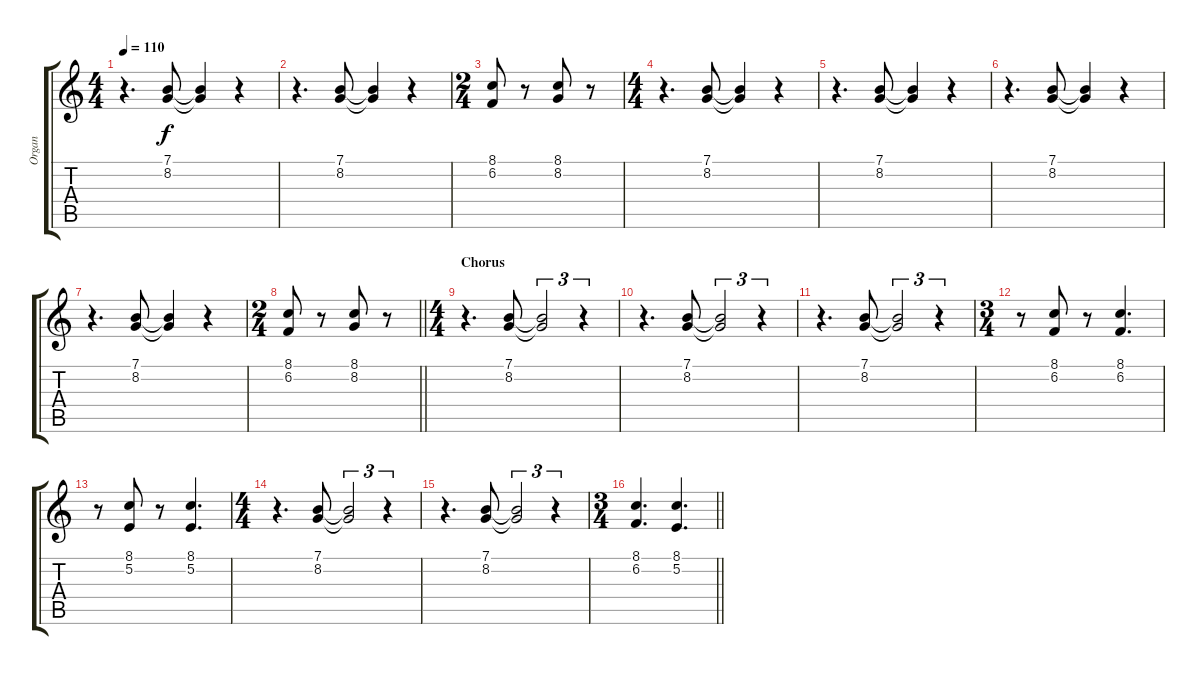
\track ("Organ" "Organ") {instrument drawbarorgan}
\staff {score tabs}
\tuning (E4 B3 G3 D3 A2 E2) {hide}
\ts (4 4)
\tempo 110
\clef g2
\ks c
r.4{d dy f} (7.1 8.2).8 (7.1{t} 8.2{t}).4 r.4 |
r.4{d} (7.1 8.2).8 (7.1{t} 8.2{t}).4 r.4 |
\ts (2 4)
(8.1 6.2).8 r.8 (8.1 8.2).8 r.8 |
\ts (4 4)
r.4{d} (7.1 8.2).8 (7.1{t} 8.2{t}).4 r.4 |
r.4{d} (7.1 8.2).8 (7.1{t} 8.2{t}).4 r.4 |
r.4{d} (7.1 8.2).8 (7.1{t} 8.2{t}).4 r.4 |
r.4{d} (7.1 8.2).8 (7.1{t} 8.2{t}).4 r.4 |
\ts (2 4)
\barLineRight lightlight
(8.1 6.2).8 r.8 (8.1 8.2).8 r.8 |
\ts (4 4)
\section ("" "Chorus")
r.4{d} (7.1 8.2).8 (7.1{t} 8.2{t}).2{tu (3 2)} r.4{tu (3 2)} |
r.4{d} (7.1 8.2).8 (7.1{t} 8.2{t}).2{tu (3 2)} r.4{tu (3 2)} |
r.4{d} (7.1 8.2).8 (7.1{t} 8.2{t}).2{tu (3 2)} r.4{tu (3 2)} |
\ts (3 4)
r.8 (8.1 6.2).8 r.8 (8.1 6.2).4{d} |
r.8 (8.1 5.2).8 r.8 (8.1 5.2).4{d} |
\ts (4 4)
r.4{d} (7.1 8.2).8 (7.1{t} 8.2{t}).2{tu (3 2)} r.4{tu (3 2)} |
r.4{d} (7.1 8.2).8 (7.1{t} 8.2{t}).2{tu (3 2)} r.4{tu (3 2)} |
\ts (3 4)
\barLineRight lightlight
(8.1 6.2).4{d} (8.1 5.2).4{d}
